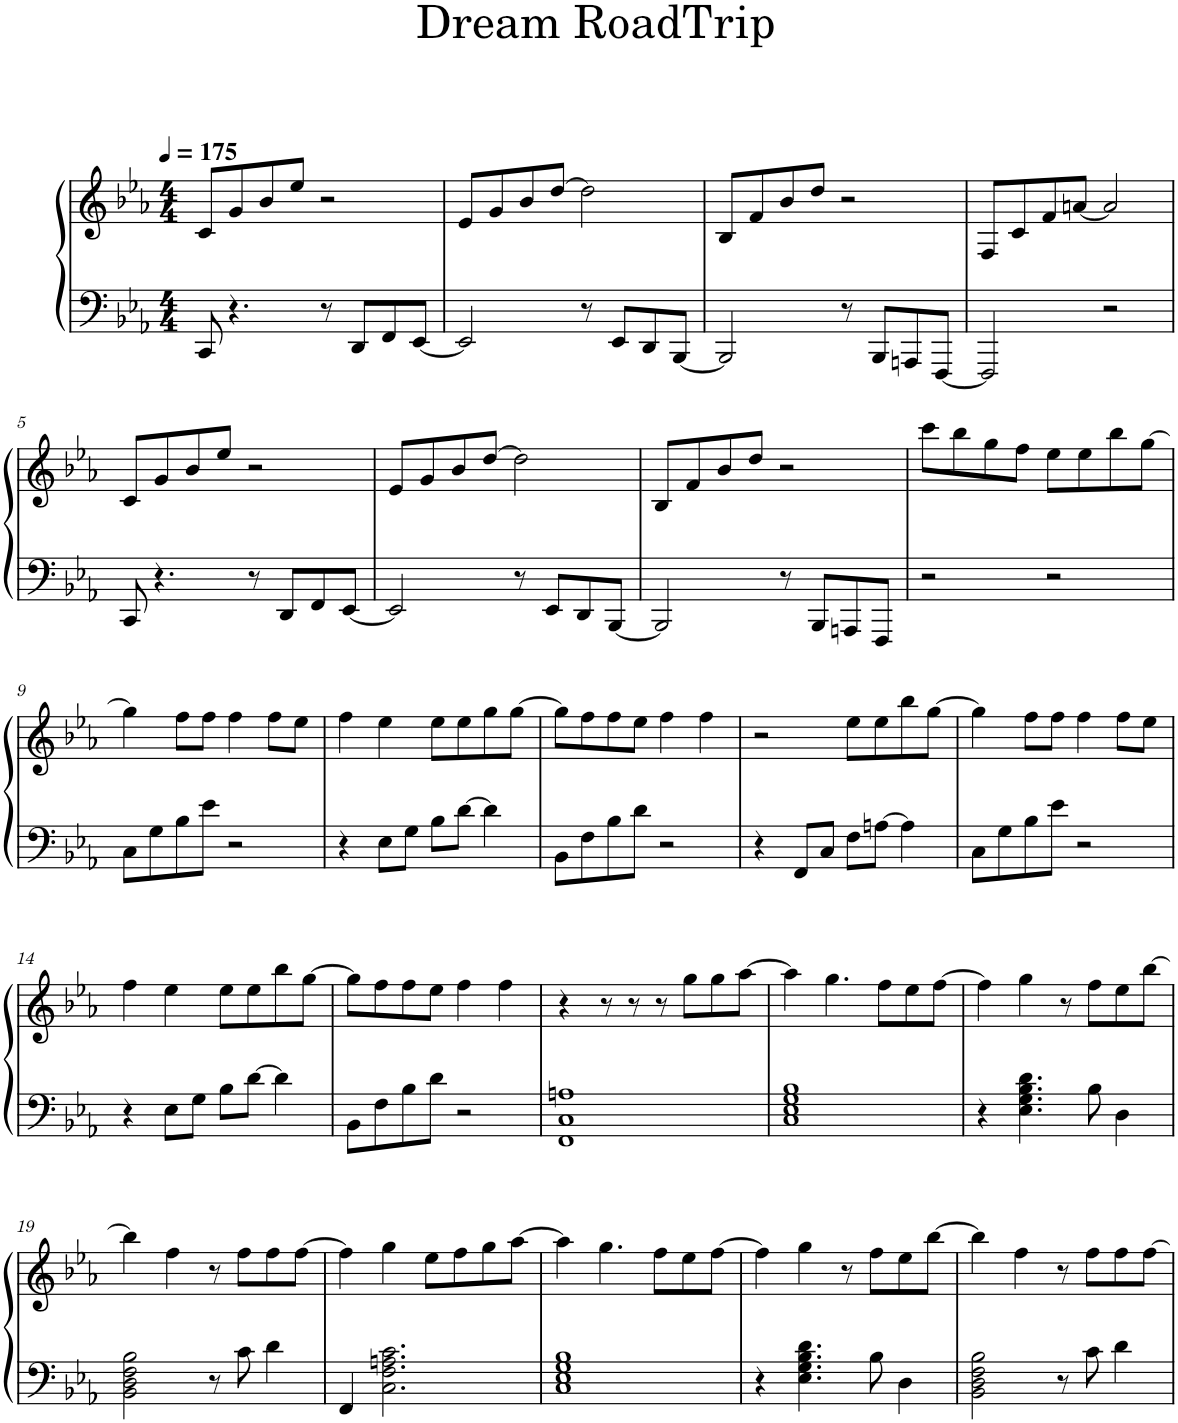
**kern	**kern
*part1	*part1
*staff2	*staff1
*I"Piano	*
*I'Pno.	*
*clefF4	*clefG2
*k[b-e-a-]	*k[b-e-a-]
*M4/4	*M4/4
*MM175	*MM175
=1	=1
8CC/	8c/L
4.r	8g/
.	8b-/
.	8ee-/J
8r	2r
8DD/L	.
8FF/	.
[8EE-/J	.
=2	=2
2EE-/]	8e-/L
.	8g/
.	8b-/
.	[8dd/J
8r	2dd\]
8EE-/L	.
8DD/	.
[8BBB-/J	.
=3	=3
2BBB-/]	8B-/L
.	8f/
.	8b-/
.	8dd/J
8r	2r
8BBB-/L	.
8AAAn/	.
[8FFF/J	.
=4	=4
2FFF/]	8F/L
.	8c/
.	8f/
.	[8an/J
2r	2a/]
!!LO:LB:g=z
=5	=5
8CC/	8c/L
4.r	8g/
.	8b-/
.	8ee-/J
8r	2r
8DD/L	.
8FF/	.
[8EE-/J	.
=6	=6
2EE-/]	8e-/L
.	8g/
.	8b-/
.	[8dd/J
8r	2dd\]
8EE-/L	.
8DD/	.
[8BBB-/J	.
=7	=7
2BBB-/]	8B-/L
.	8f/
.	8b-/
.	8dd/J
8r	2r
8BBB-/L	.
8AAAn/	.
8FFF/J	.
=8	=8
2r	8ccc\L
.	8bb-\
.	8gg\
.	8ff\J
2r	8ee-\L
.	8ee-\
.	8bb-\
.	[8gg\J
!!LO:LB:g=z
=9	=9
8C\L	4gg\]
8G\	.
8B-\	8ff\L
8e-\J	8ff\J
2r	4ff\
.	8ff\L
.	8ee-\J
=10	=10
4r	4ff\
8E-\L	4ee-\
8G\J	.
8B-\L	8ee-\L
[8d\J	8ee-\
4d\]	8gg\
.	[8gg\J
=11	=11
8BB-\L	8gg\L]
8F\	8ff\
8B-\	8ff\
8d\J	8ee-\J
2r	4ff\
.	4ff\
=12	=12
4r	2r
8FF/L	.
8C/J	.
8F\L	8ee-\L
[8An\J	8ee-\
4A\]	8bb-\
.	[8gg\J
=13	=13
8C\L	4gg\]
8G\	.
8B-\	8ff\L
8e-\J	8ff\J
2r	4ff\
.	8ff\L
.	8ee-\J
!!LO:LB:g=z
=14	=14
4r	4ff\
8E-\L	4ee-\
8G\J	.
8B-\L	8ee-\L
[8d\J	8ee-\
4d\]	8bb-\
.	[8gg\J
=15	=15
8BB-\L	8gg\L]
8F\	8ff\
8B-\	8ff\
8d\J	8ee-\J
2r	4ff\
.	4ff\
=16	=16
1FF 1C 1An	4r
.	8r
.	8r
.	8r
.	8gg\L
.	8gg\
.	[8aa-\J
=17	=17
1C 1E- 1G 1B-	4aa-\]
.	4.gg\
.	8ff\L
.	8ee-\
.	[8ff\J
=18	=18
4r	4ff\]
4.E-\ 4.G\ 4.B-\ 4.d\	4gg\
.	8r
8B-\	8ff\L
4D\	8ee-\
.	[8bb-\J
!!LO:LB:g=z
=19	=19
2BB-\ 2D\ 2F\ 2B-\	4bb-\]
.	4ff\
8r	8r
8c\	8ff\L
4d\	8ff\
.	[8ff\J
=20	=20
4FF/	4ff\]
2.C\ 2.F\ 2.An\ 2.c\	4gg\
.	8ee-\L
.	8ff\
.	8gg\
.	[8aa-\J
=21	=21
1C 1E- 1G 1B-	4aa-\]
.	4.gg\
.	8ff\L
.	8ee-\
.	[8ff\J
=22	=22
4r	4ff\]
4.E-\ 4.G\ 4.B-\ 4.d\	4gg\
.	8r
8B-\	8ff\L
4D\	8ee-\
.	[8bb-\J
=23	=23
2BB-\ 2D\ 2F\ 2B-\	4bb-\]
.	4ff\
8r	8r
8c\	8ff\L
4d\	8ff\
.	[8ff\J
=	=
*-	*-
